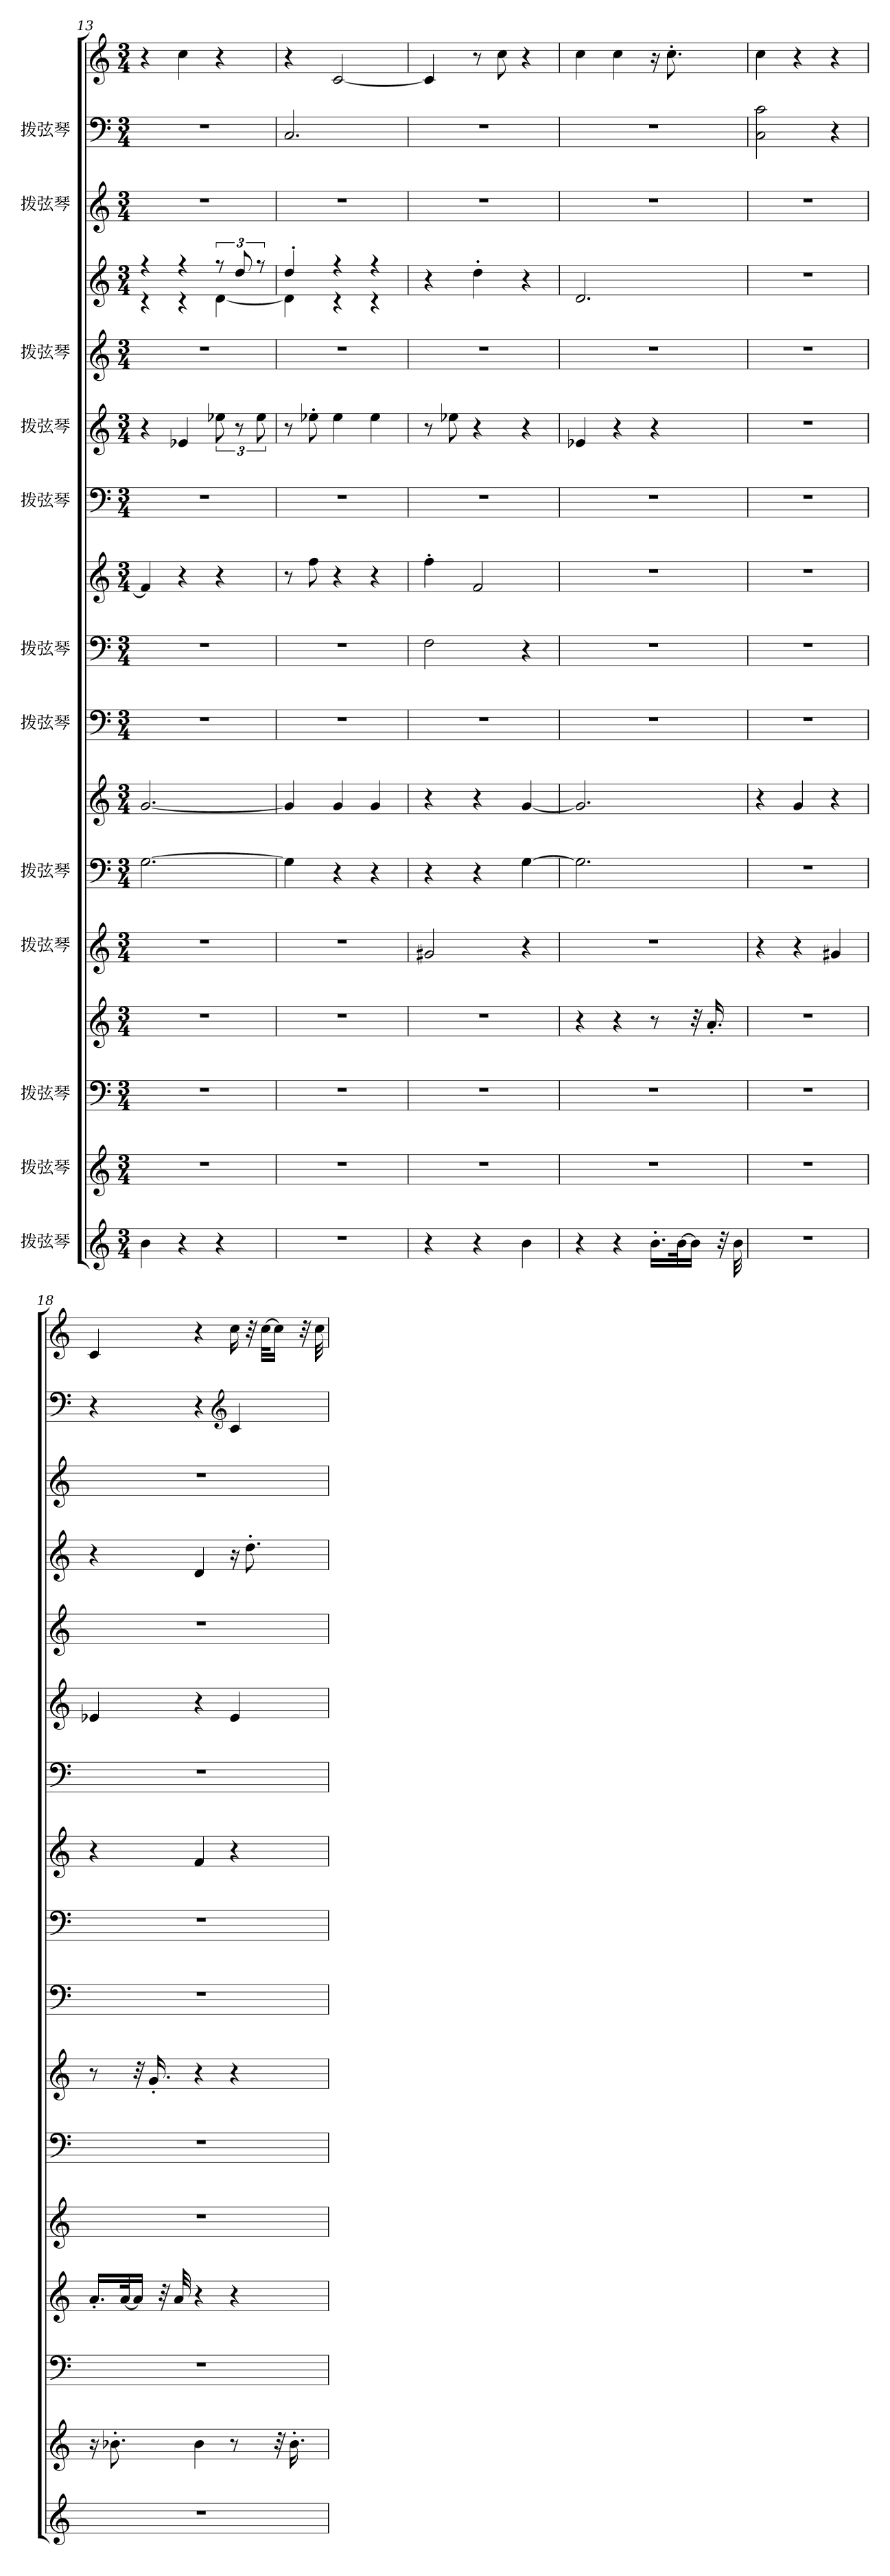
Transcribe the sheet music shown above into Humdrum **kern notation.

**kern	**kern	**kern	**kern	**kern	**kern	**kern	**kern	**kern	**kern	**kern	**kern	**kern	**kern	**kern	**kern	**kern
*part12	*part11	*part10	*part10	*part9	*part8	*part8	*part7	*part6	*part6	*part5	*part4	*part3	*part3	*part2	*part1	*part1
*staff17	*staff16	*staff15	*staff14	*staff13	*staff12	*staff11	*staff10	*staff9	*staff8	*staff7	*staff6	*staff5	*staff4	*staff3	*staff2	*staff1
*I"拨弦琴	*I"拨弦琴	*I"拨弦琴	*	*I"拨弦琴	*I"拨弦琴	*	*I"拨弦琴	*I"拨弦琴	*	*I"拨弦琴	*I"拨弦琴	*I"拨弦琴	*	*I"拨弦琴	*I"拨弦琴	*
*clefG2	*clefG2	*clefF4	*clefG2	*clefG2	*clefF4	*clefG2	*clefF4	*clefF4	*clefG2	*clefF4	*clefG2	*clefG2	*clefG2	*clefG2	*clefF4	*clefG2
*k[]	*k[]	*k[]	*k[]	*k[]	*k[]	*k[]	*k[]	*k[]	*k[]	*k[]	*k[]	*k[]	*k[]	*k[]	*k[]	*k[]
*M3/4	*M3/4	*M3/4	*M3/4	*M3/4	*M3/4	*M3/4	*M3/4	*M3/4	*M3/4	*M3/4	*M3/4	*M3/4	*M3/4	*M3/4	*M3/4	*M3/4
=13	=13	=13	=13	=13	=13	=13	=13	=13	=13	=13	=13	=13	=13	=13	=13	=13
*	*	*	*	*	*	*	*	*	*	*	*	*	*^	*	*	*
4b\	2.r	2.r	2.r	2.r	[2.G\	[2.g/	2.r	2.r	4f/]	2.r	4r	2.r	4r	4r	2.r	2.r	4r
4r	.	.	.	.	.	.	.	.	4r	.	4e-X/	.	4r	4r	.	.	4cc\
4r	.	.	.	.	.	.	.	.	4r	.	12ee-X\	.	12r	[4d\	.	.	4r
.	.	.	.	.	.	.	.	.	.	.	12r	.	12dd/	.	.	.	.
.	.	.	.	.	.	.	.	.	.	.	12ee-\	.	12r	.	.	.	.
=14	=14	=14	=14	=14	=14	=14	=14	=14	=14	=14	=14	=14	=14	=14	=14	=14	=14
2.r	2.r	2.r	2.r	2.r	4G\]	4g/]	2.r	2.r	8r	2.r	8r	2.r	4dd'/	4d\]	2.r	2.C/	4r
.	.	.	.	.	.	.	.	.	8ff\	.	8ee-X'\	.	.	.	.	.	.
.	.	.	.	.	4r	4g/	.	.	4r	.	4ee-\	.	4r	4r	.	.	[2c/
.	.	.	.	.	4r	4g/	.	.	4r	.	4ee-\	.	4r	4r	.	.	.
*	*	*	*	*	*	*	*	*	*	*	*	*	*v	*v	*	*	*
=15	=15	=15	=15	=15	=15	=15	=15	=15	=15	=15	=15	=15	=15	=15	=15	=15
4r	2.r	2.r	2.r	2g#X/	4r	4r	2.r	2F\	4ff'\	2.r	8r	2.r	4r	2.r	2.r	4c/]
.	.	.	.	.	.	.	.	.	.	.	8ee-X\	.	.	.	.	.
4r	.	.	.	.	4r	4r	.	.	2f/	.	4r	.	4dd'\	.	.	8r
.	.	.	.	.	.	.	.	.	.	.	.	.	.	.	.	8cc\
4b\	.	.	.	4r	[4G\	[4g/	.	4r	.	.	4r	.	4r	.	.	4r
!!LO:PB:g=z
=16	=16	=16	=16	=16	=16	=16	=16	=16	=16	=16	=16	=16	=16	=16	=16	=16
4r	2.r	2.r	4r	2.r	2.G\]	2.g/]	2.r	2.r	2.r	2.r	4e-X/	2.r	2.d/	2.r	2.r	4cc\
4r	.	.	4r	.	.	.	.	.	.	.	4r	.	.	.	.	4cc\
16.b'\LL	.	.	8r	.	.	.	.	.	.	.	4r	.	.	.	.	16r
.	.	.	.	.	.	.	.	.	.	.	.	.	.	.	.	8.cc'\
[32b\K	.	.	.	.	.	.	.	.	.	.	.	.	.	.	.	.
16b\JJ]	.	.	32r	.	.	.	.	.	.	.	.	.	.	.	.	.
.	.	.	16.a'/	.	.	.	.	.	.	.	.	.	.	.	.	.
32r	.	.	.	.	.	.	.	.	.	.	.	.	.	.	.	.
32b\	.	.	.	.	.	.	.	.	.	.	.	.	.	.	.	.
=17	=17	=17	=17	=17	=17	=17	=17	=17	=17	=17	=17	=17	=17	=17	=17	=17
2.r	2.r	2.r	2.r	4r	2.r	4r	2.r	2.r	2.r	2.r	2.r	2.r	2.r	2.r	2C\ 2c\	4cc\
.	.	.	.	4r	.	4g/	.	.	.	.	.	.	.	.	.	4r
.	.	.	.	4g#X/	.	4r	.	.	.	.	.	.	.	.	4r	4r
=18	=18	=18	=18	=18	=18	=18	=18	=18	=18	=18	=18	=18	=18	=18	=18	=18
2.r	16r	2.r	16.a'/LL	2.r	2.r	8r	2.r	2.r	4r	2.r	4e-X/	2.r	4r	2.r	4r	4c/
.	8.b-X'\	.	.	.	.	.	.	.	.	.	.	.	.	.	.	.
.	.	.	[32a/K	.	.	.	.	.	.	.	.	.	.	.	.	.
.	.	.	16a/JJ]	.	.	32r	.	.	.	.	.	.	.	.	.	.
.	.	.	.	.	.	16.g'/	.	.	.	.	.	.	.	.	.	.
.	.	.	32r	.	.	.	.	.	.	.	.	.	.	.	.	.
.	.	.	32a/	.	.	.	.	.	.	.	.	.	.	.	.	.
.	4b-\	.	4r	.	.	4r	.	.	4f/	.	4r	.	4d/	.	4r	4r
*	*	*	*	*	*	*	*	*	*	*	*	*	*	*	*clefG2	*
.	8r	.	4r	.	.	4r	.	.	4r	.	4e-/	.	16r	.	4c/	16cc\
.	.	.	.	.	.	.	.	.	.	.	.	.	8.dd'\	.	.	32r
.	.	.	.	.	.	.	.	.	.	.	.	.	.	.	.	[32cc\KLL
.	32r	.	.	.	.	.	.	.	.	.	.	.	.	.	.	16cc\JJ]
.	16.b-'\	.	.	.	.	.	.	.	.	.	.	.	.	.	.	.
.	.	.	.	.	.	.	.	.	.	.	.	.	.	.	.	32r
.	.	.	.	.	.	.	.	.	.	.	.	.	.	.	.	32cc\
=	=	=	=	=	=	=	=	=	=	=	=	=	=	=	=	=
*-	*-	*-	*-	*-	*-	*-	*-	*-	*-	*-	*-	*-	*-	*-	*-	*-
